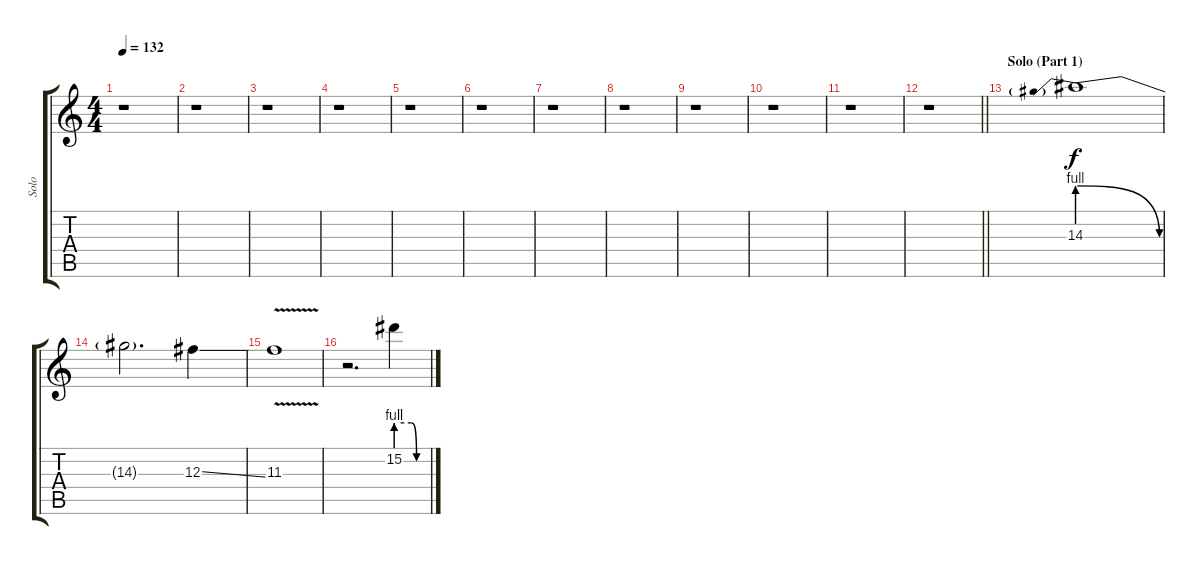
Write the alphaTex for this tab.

\track ("Solo" "Solo") {instrument distortionguitar}
\staff {score tabs}
\tuning (Eb4 Bb3 Gb3 Db3 Ab2 Eb2) {hide}
\ts (4 4)
\tempo 132
\clef g2
\ks c
r.1{dy f} |
r.1 |
r.1 |
r.1 |
r.1 |
r.1 |
r.1 |
r.1 |
r.1 |
r.1 |
r.1 |
\barLineRight lightlight
r.1 |
\section ("" "Solo (Part 1)")
14.3{be (prebendrelease 0 4 60 0)}.1 |
14.3{t}.2{d} 12.3{ss}.4 |
11.3{v}.1 |
r.2{d} 15.2{be (custom 0 4 30 4 40 0 60 0)}.4
